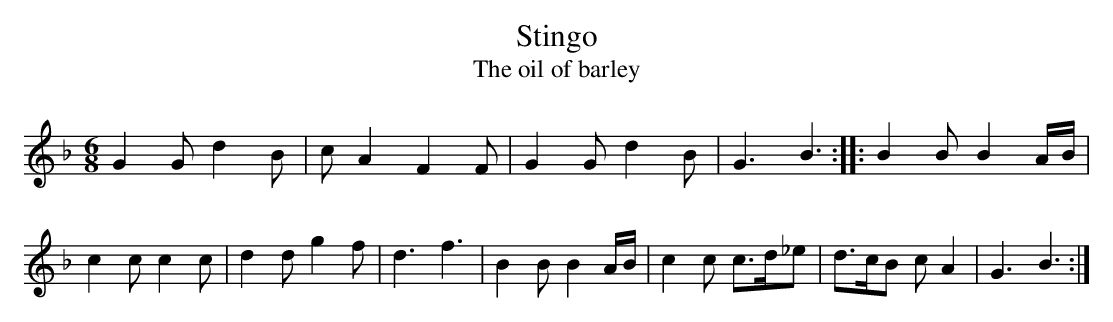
X:1
T:Stingo
T:The oil of barley
M:6/8
L:1/8
K:Gdor
G2G d2B|cA2 F2F|G2G d2B|G3 B3:|\
|:B2B B2A/B/|c2c c2c|d2d g2f|d3 f3|B2B B2A/B/|c2c c>d_e|d>cB cA2|G3 B3:|
